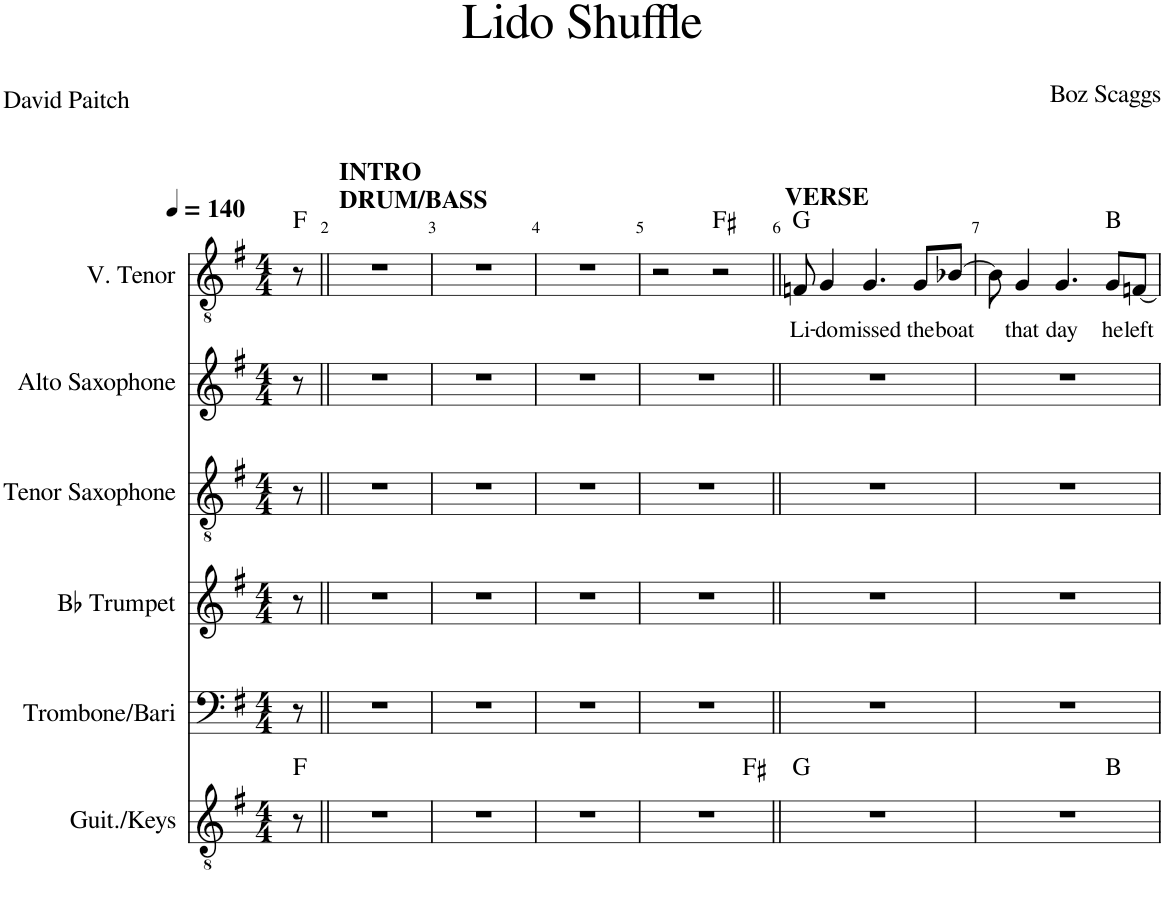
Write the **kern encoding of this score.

**kern	**harte	**kern	**kern	**kern	**kern	**kern	**text	**harte
*part6	*part6	*part5	*part4	*part3	*part2	*part1	*part1	*part1
*staff6	*	*staff5	*staff4	*staff3	*staff2	*staff1	*staff1	*
*I"Guit./Keys	*	*I"Trombone/Bari	*I"Bb Trumpet	*I"Tenor Saxophone	*I"Alto Saxophone	*I"V. Tenor	*	*
*I'Guit./Keys	*	*I'Tbn./Bari	*I'Bb Tpt.	*I'T. Sax.	*I'A. Sax.	*I'V.Tenor	*	*
*clefGv2	*	*clefF4	*clefG2	*clefGv2	*clefG2	*clefGv2	*	*
*	*	*	*ITrd1c2	*ITrd8c14	*ITrd5c9	*	*	*
*k[f#]	*	*k[f#]	*k[f#]	*k[f#]	*k[f#]	*k[f#]	*	*
*M4/4	*	*M4/4	*M4/4	*M4/4	*M4/4	*M4/4	*	*
*MM140	*	*MM140	*MM140	*MM140	*MM140	*MM140	*	*
=1	=1	=1	=1	=1	=1	=1	=1	=1
8r	F:maj	8r	8r	8r	8r	8r	.	F:maj
=2||	=2||	=2||	=2||	=2||	=2||	=2||	=2||	=2||
!	!	!	!	!	!	!LO:TX:a:B:t=INTRO	!	!
!	!	!	!	!	!	!LO:TX:a:t=DRUM/BASS	!	!
1r	.	1r	1r	1r	1r	1r	.	.
=3	=3	=3	=3	=3	=3	=3	=3	=3
1r	.	1r	1r	1r	1r	1r	.	.
=4	=4	=4	=4	=4	=4	=4	=4	=4
1r	.	1r	1r	1r	1r	1r	.	.
=5	=5	=5	=5	=5	=5	=5	=5	=5
*^	*	*	*	*	*	*	*	*
1r	2.ryy	.	1r	1r	1r	1r	2r	.	.
.	.	.	.	.	.	.	2r	.	F#:maj
.	4ryy	F#:maj	.	.	.	.	.	.	.
=6||	=6||	=6||	=6||	=6||	=6||	=6||	=6||	=6||	=6||
!	!	!	!	!	!	!	!LO:TX:a:B:t=VERSE	!	!
!	!	!	!	!	!	!	!	!LO:LY:b	!
*v	*v	*	*	*	*	*	*	*	*
1r	G:maj	1r	1r	1r	1r	8Fn/	Li-	G:maj
!	!	!	!	!	!	!	!LO:LY:b	!
.	.	.	.	.	.	4G/	-do	.
!	!	!	!	!	!	!	!LO:LY:b	!
.	.	.	.	.	.	4.G/	missed	.
!	!	!	!	!	!	!	!LO:LY:b	!
.	.	.	.	.	.	8G/L	the	.
!	!	!	!	!	!	!	!LO:LY:b	!
.	.	.	.	.	.	[8B-X/J	boat	.
=7	=7	=7	=7	=7	=7	=7	=7	=7
*^	*	*	*	*	*	*	*	*
1r	2.ryy	.	1r	1r	1r	1r	8B-\]	.	.
!	!	!	!	!	!	!	!	!LO:LY:b	!
.	.	.	.	.	.	.	4G/	that	.
!	!	!	!	!	!	!	!	!LO:LY:b	!
.	.	.	.	.	.	.	4.G/	day	.
!	!	!	!	!	!	!	!	!LO:LY:b	!
.	4ryy	B:maj	.	.	.	.	8G/L	he	B:maj
!	!	!	!	!	!	!	!	!LO:LY:b	!
.	.	.	.	.	.	.	[8Fn/J	left	.
*v	*v	*	*	*	*	*	*	*	*
=	=	=	=	=	=	=	=	=
*-	*-	*-	*-	*-	*-	*-	*-	*-
